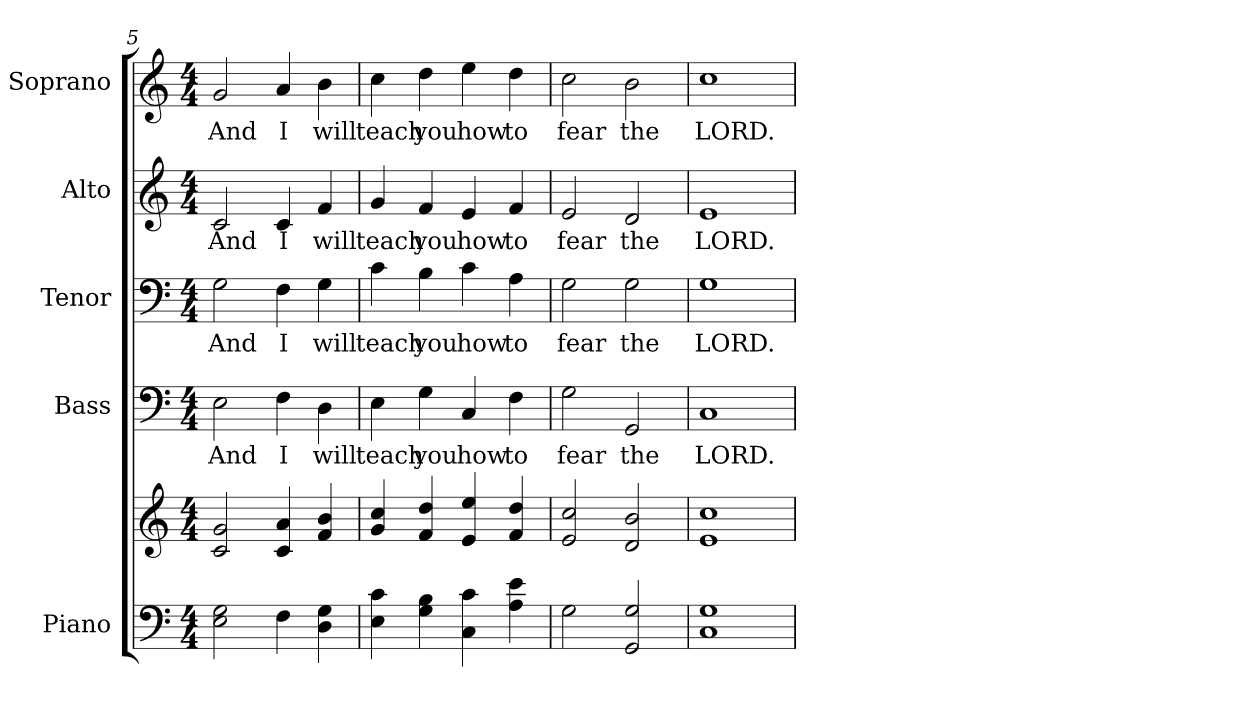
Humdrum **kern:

**kern	**kern	**kern	**text	**kern	**text	**kern	**text	**kern	**text
*part5	*part5	*part4	*part4	*part3	*part3	*part2	*part2	*part1	*part1
*staff6	*staff5	*staff4	*staff4	*staff3	*staff3	*staff2	*staff2	*staff1	*staff1
*I"Piano	*	*I"Bass	*	*I"Tenor	*	*I"Alto	*	*I"Soprano	*
*I'Pno.	*	*I'B.	*	*I'T.	*	*I'A.	*	*I'S.	*
!!LO:PB:g=z
*clefF4	*clefG2	*clefF4	*	*clefF4	*	*clefG2	*	*clefG2	*
*k[]	*k[]	*k[]	*	*k[]	*	*k[]	*	*k[]	*
*C:	*C:	*C:	*	*C:	*	*C:	*	*C:	*
*M4/4	*M4/4	*M4/4	*	*M4/4	*	*M4/4	*	*M4/4	*
=5	=5	=5	=5	=5	=5	=5	=5	=5	=5
!	!	!	!LO:LY:b:color=#000000	!	!	!	!	!	!
!	!	!	!	!	!LO:LY:b:color=#000000	!	!	!	!
!	!	!	!	!	!	!	!LO:LY:b:color=#000000	!	!
!	!	!	!	!	!	!	!	!	!LO:LY:b:color=#000000
2Ei\ 2Gi	2ci/ 2gi	2Ei\	And	2Gi\	And	2ci/	And	2gi/	And
!	!	!	!LO:LY:b:color=#000000	!	!	!	!	!	!
!	!	!	!	!	!LO:LY:b:color=#000000	!	!	!	!
!	!	!	!	!	!	!	!LO:LY:b:color=#000000	!	!
!	!	!	!	!	!	!	!	!	!LO:LY:b:color=#000000
4Fi\	4ci/ 4ai	4Fi\	I	4Fi\	I	4ci/	I	4ai/	I
!	!	!	!LO:LY:b:color=#000000	!	!	!	!	!	!
!	!	!	!	!	!LO:LY:b:color=#000000	!	!	!	!
!	!	!	!	!	!	!	!LO:LY:b:color=#000000	!	!
!	!	!	!	!	!	!	!	!	!LO:LY:b:color=#000000
4Di\ 4Gi	4fi/ 4bi	4Di\	will	4Gi\	will	4fi/	will	4bi\	will
=6	=6	=6	=6	=6	=6	=6	=6	=6	=6
!	!	!	!LO:LY:b:color=#000000	!	!	!	!	!	!
!	!	!	!	!	!LO:LY:b:color=#000000	!	!	!	!
!	!	!	!	!	!	!	!LO:LY:b:color=#000000	!	!
!	!	!	!	!	!	!	!	!	!LO:LY:b:color=#000000
4Ei\ 4ci	4gi/ 4cci	4Ei\	teach	4ci\	teach	4gi/	teach	4cci\	teach
!	!	!	!LO:LY:b:color=#000000	!	!	!	!	!	!
!	!	!	!	!	!LO:LY:b:color=#000000	!	!	!	!
!	!	!	!	!	!	!	!LO:LY:b:color=#000000	!	!
!	!	!	!	!	!	!	!	!	!LO:LY:b:color=#000000
4Gi\ 4Bi	4fi/ 4ddi	4Gi\	you	4Bi\	you	4fi/	you	4ddi\	you
!	!	!	!LO:LY:b:color=#000000	!	!	!	!	!	!
!	!	!	!	!	!LO:LY:b:color=#000000	!	!	!	!
!	!	!	!	!	!	!	!LO:LY:b:color=#000000	!	!
!	!	!	!	!	!	!	!	!	!LO:LY:b:color=#000000
4Ci\ 4ci	4ei/ 4eei	4Ci/	how	4ci\	how	4ei/	how	4eei\	how
!	!	!	!LO:LY:b:color=#000000	!	!	!	!	!	!
!	!	!	!	!	!LO:LY:b:color=#000000	!	!	!	!
!	!	!	!	!	!	!	!LO:LY:b:color=#000000	!	!
!	!	!	!	!	!	!	!	!	!LO:LY:b:color=#000000
4Ai\ 4ei	4fi/ 4ddi	4Fi\	to	4Ai\	to	4fi/	to	4ddi\	to
=7	=7	=7	=7	=7	=7	=7	=7	=7	=7
!	!	!	!LO:LY:b:color=#000000	!	!	!	!	!	!
!	!	!	!	!	!LO:LY:b:color=#000000	!	!	!	!
!	!	!	!	!	!	!	!LO:LY:b:color=#000000	!	!
!	!	!	!	!	!	!	!	!	!LO:LY:b:color=#000000
2Gi\	2ei/ 2cci	2Gi\	fear	2Gi\	fear	2ei/	fear	2cci\	fear
!	!	!	!LO:LY:b:color=#000000	!	!	!	!	!	!
!	!	!	!	!	!LO:LY:b:color=#000000	!	!	!	!
!	!	!	!	!	!	!	!LO:LY:b:color=#000000	!	!
!	!	!	!	!	!	!	!	!	!LO:LY:b:color=#000000
2GGi/ 2Gi	2di/ 2bi	2GGi/	the	2Gi\	the	2di/	the	2bi\	the
=8	=8	=8	=8	=8	=8	=8	=8	=8	=8
!	!	!	!LO:LY:b:color=#000000	!	!	!	!	!	!
!	!	!	!	!	!LO:LY:b:color=#000000	!	!	!	!
!	!	!	!	!	!	!	!LO:LY:b:color=#000000	!	!
!	!	!	!	!	!	!	!	!	!LO:LY:b:color=#000000
1Ci 1Gi	1ei 1cci	1Ci	LORD.	1Gi	LORD.	1ei	LORD.	1cci	LORD.
=	=	=	=	=	=	=	=	=	=
*-	*-	*-	*-	*-	*-	*-	*-	*-	*-
